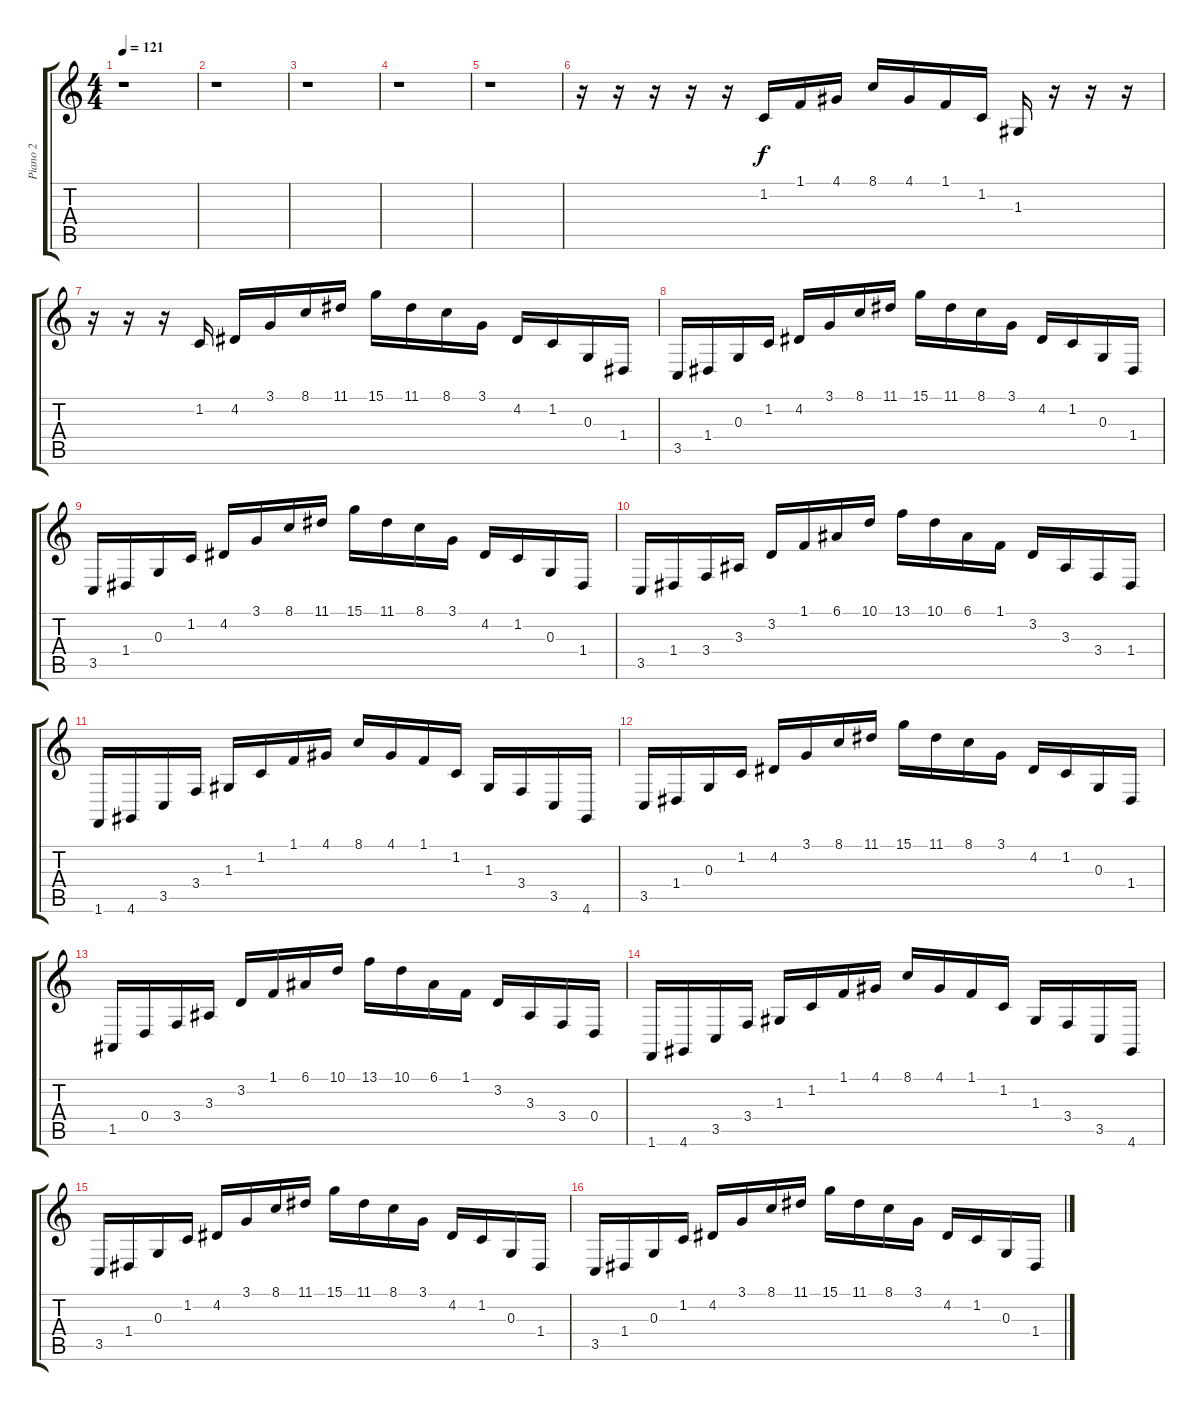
\track ("Piano 2" "Piano 2") {instrument lead8bassandlead}
\staff {score tabs}
\tuning (E4 B3 G3 D3 A2 E2) {hide}
\ts (4 4)
\tempo 121
\clef g2
\ks c
r.1{dy f instrument lead8bassandlead} |
r.1 |
r.1 |
r.1 |
r.1 |
r.16 r.16 r.16 r.16 r.16 1.2.16 1.1.16 4.1.16 8.1.16 4.1.16 1.1.16 1.2.16 1.3.16 r.16 r.16 r.16 |
r.16 r.16 r.16 1.2.16 4.2.16 3.1.16 8.1.16 11.1.16 15.1.16 11.1.16 8.1.16 3.1.16 4.2.16 1.2.16 0.3.16 1.4.16 |
3.5.16 1.4.16 0.3.16 1.2.16 4.2.16 3.1.16 8.1.16 11.1.16 15.1.16 11.1.16 8.1.16 3.1.16 4.2.16 1.2.16 0.3.16 1.4.16 |
3.5.16 1.4.16 0.3.16 1.2.16 4.2.16 3.1.16 8.1.16 11.1.16 15.1.16 11.1.16 8.1.16 3.1.16 4.2.16 1.2.16 0.3.16 1.4.16 |
3.5.16 1.4.16 3.4.16 3.3.16 3.2.16 1.1.16 6.1.16 10.1.16 13.1.16 10.1.16 6.1.16 1.1.16 3.2.16 3.3.16 3.4.16 1.4.16 |
1.6.16 4.6.16 3.5.16 3.4.16 1.3.16 1.2.16 1.1.16 4.1.16 8.1.16 4.1.16 1.1.16 1.2.16 1.3.16 3.4.16 3.5.16 4.6.16 |
3.5.16 1.4.16 0.3.16 1.2.16 4.2.16 3.1.16 8.1.16 11.1.16 15.1.16 11.1.16 8.1.16 3.1.16 4.2.16 1.2.16 0.3.16 1.4.16 |
1.5.16 0.4.16 3.4.16 3.3.16 3.2.16 1.1.16 6.1.16 10.1.16 13.1.16 10.1.16 6.1.16 1.1.16 3.2.16 3.3.16 3.4.16 0.4.16 |
1.6.16 4.6.16 3.5.16 3.4.16 1.3.16 1.2.16 1.1.16 4.1.16 8.1.16 4.1.16 1.1.16 1.2.16 1.3.16 3.4.16 3.5.16 4.6.16 |
3.5.16 1.4.16 0.3.16 1.2.16 4.2.16 3.1.16 8.1.16 11.1.16 15.1.16 11.1.16 8.1.16 3.1.16 4.2.16 1.2.16 0.3.16 1.4.16 |
3.5.16 1.4.16 0.3.16 1.2.16 4.2.16 3.1.16 8.1.16 11.1.16 15.1.16 11.1.16 8.1.16 3.1.16 4.2.16 1.2.16 0.3.16 1.4.16
